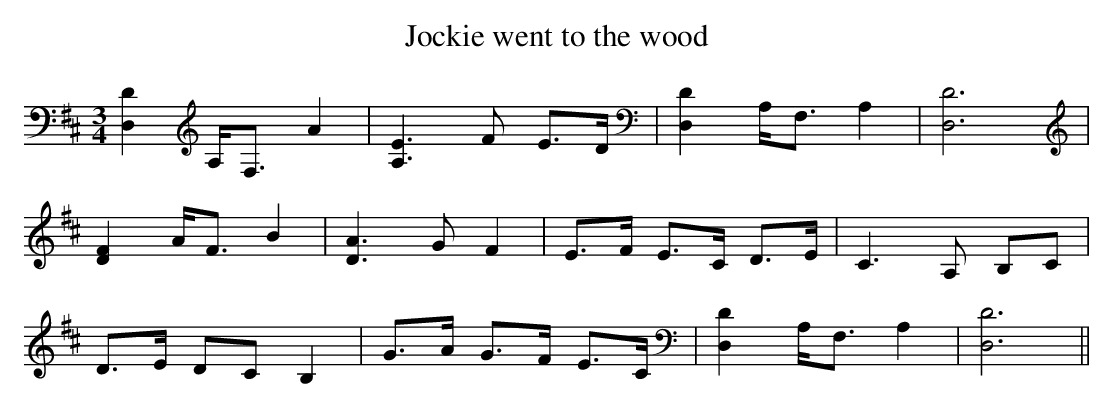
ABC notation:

X:1
T:Jockie went to the wood
M:3/4
L:1/8
K:D
[D,2D2]A,<F, A2|[A,3E3] F E>D|[D,2D2] A,<F, A,2|[D,6D6]|
[D2F2] A<F B2|[D3A3]G F2|E>F E>C D>E|C3A, B,C|
D>E DC B,2|G>A G>F E>C|[D,2D2] A,<F, A,2|[D,6D6]||
